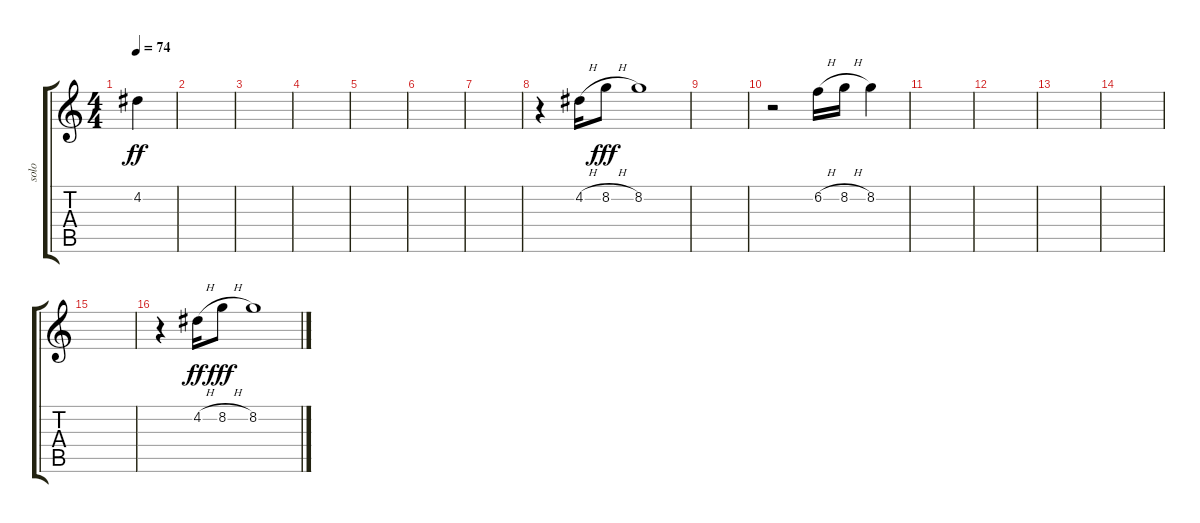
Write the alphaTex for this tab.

\track ("solo" "solo") {instrument acousticguitarsteel}
\staff {score tabs}
\tuning (E4 B3 G3 D3 A2 E2) {hide}
\ts (4 4)
\tempo 74
\clef g2
\ks c
4.2.4{dy ff} |
|
|
|
|
|
|
r.4 4.2{h}.16 8.2{h}.8{dy fff} 8.2.1 |
|
r.2 6.2{h}.16 8.2{h}.16 8.2.4 |
|
|
|
|
|
r.4 4.2{h}.16{dy ff} 8.2{h}.8{dy fff} 8.2.1
